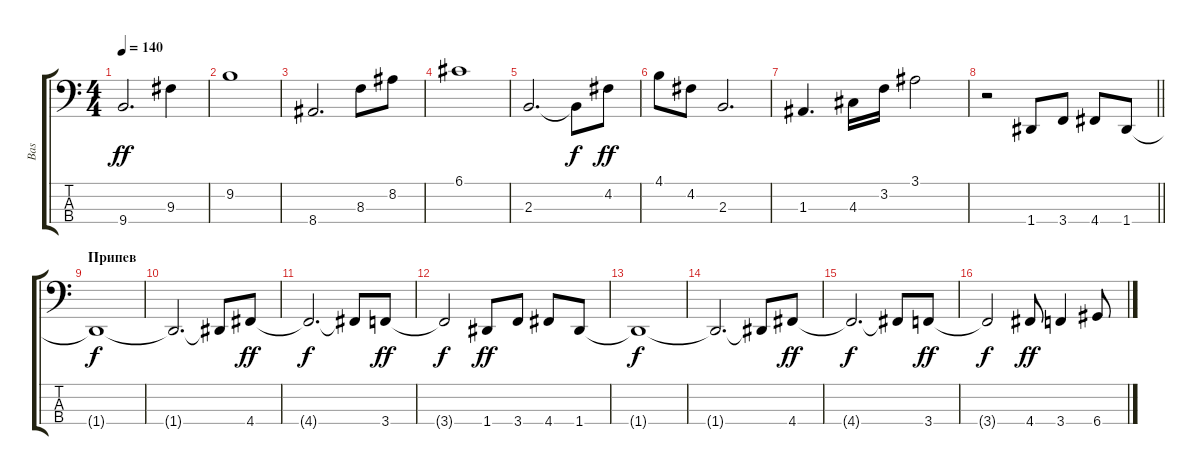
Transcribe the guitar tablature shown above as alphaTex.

\track ("Bas" "Bas") {instrument electricbassfinger}
\staff {score tabs}
\tuning (G2 D2 A1 D1) {hide}
\ts (4 4)
\tempo 140
\clef f4
\ks c
9.4.2{d dy ff} 9.3.4 |
9.2.1 |
8.4.2{d} 8.3.8 8.2.8 |
6.1.1 |
2.3.2{d} 2.3{t}.8{dy f} 4.2.8{dy ff} |
4.1.8 4.2.8 2.3.2{d} |
1.3.4{d} 4.3.16 3.2.16 3.1.2 |
\barLineRight lightlight
r.2 1.4.8 3.4.8 4.4.8 1.4.8 |
\section ("" "Припев")
1.4{t}.1{dy f} |
1.4{t}.2{d} 1.4{t}.8 4.4.8{dy ff} |
4.4{t}.2{d dy f} 4.4{t}.8 3.4.8{dy ff} |
3.4{t}.2{dy f} 1.4.8{dy ff} 3.4.8 4.4.8 1.4.8 |
1.4{t}.1{dy f} |
1.4{t}.2{d} 1.4{t}.8 4.4.8{dy ff} |
4.4{t}.2{d dy f} 4.4{t}.8 3.4.8{dy ff} |
3.4{t}.2{dy f} 4.4.8{dy ff} 3.4.4 6.4.8
